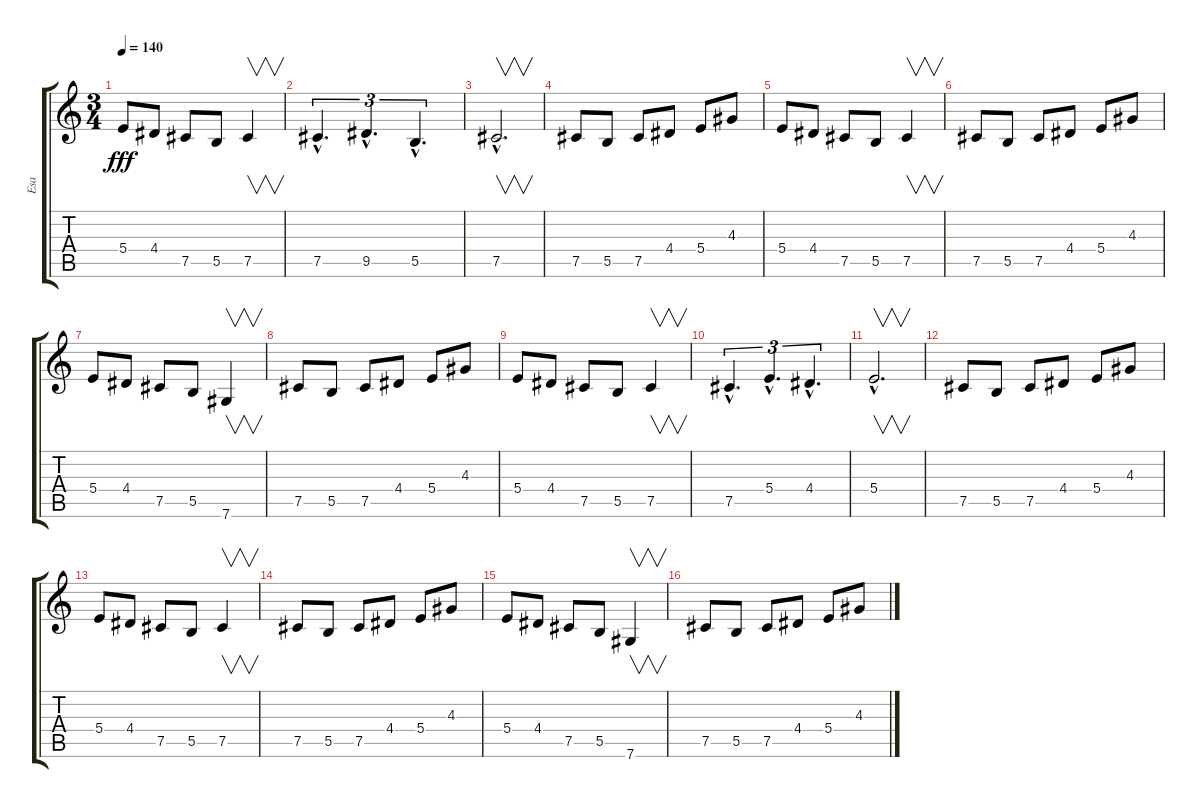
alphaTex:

\track ("Esa" "Esa") {instrument overdrivenguitar}
\staff {score tabs}
\tuning (Db4 Ab3 E3 B2 Gb2 Db2) {hide}
\ts (3 4)
\tempo 140
\clef g2
\ks c
5.4.8{dy fff} 4.4.8 7.5.8 5.5.8 7.5.4{v} |
7.5{hac}.4{d tu (3 2)} 9.5{hac}.4{d tu (3 2)} 5.5{hac}.4{d tu (3 2)} |
7.5{hac}.2{v d} |
7.5.8 5.5.8 7.5.8 4.4.8 5.4.8 4.3.8 |
5.4.8 4.4.8 7.5.8 5.5.8 7.5.4{v} |
7.5.8 5.5.8 7.5.8 4.4.8 5.4.8 4.3.8 |
5.4.8 4.4.8 7.5.8 5.5.8 7.6.4{v} |
7.5.8 5.5.8 7.5.8 4.4.8 5.4.8 4.3.8 |
5.4.8 4.4.8 7.5.8 5.5.8 7.5.4{v} |
7.5{hac}.4{d tu (3 2)} 5.4{hac}.4{d tu (3 2)} 4.4{hac}.4{d tu (3 2)} |
5.4{hac}.2{v d} |
7.5.8 5.5.8 7.5.8 4.4.8 5.4.8 4.3.8 |
5.4.8 4.4.8 7.5.8 5.5.8 7.5.4{v} |
7.5.8 5.5.8 7.5.8 4.4.8 5.4.8 4.3.8 |
5.4.8 4.4.8 7.5.8 5.5.8 7.6.4{v} |
7.5.8 5.5.8 7.5.8 4.4.8 5.4.8 4.3.8
